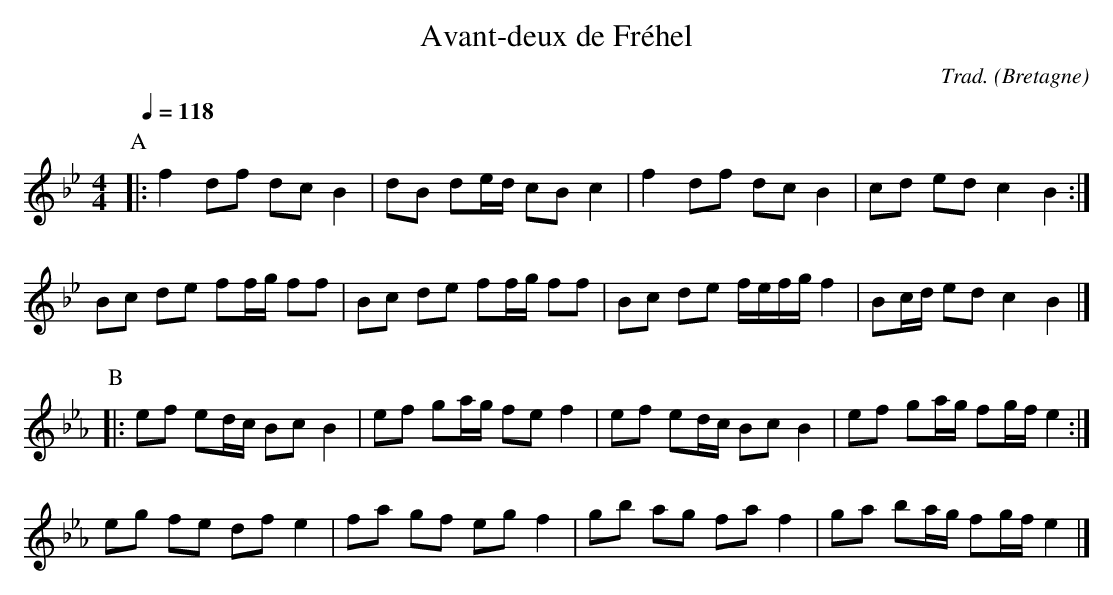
X:1
T:Avant-deux de Fréhel
C:Trad.
O:Bretagne
M:4/4
L:1/8
K:Bb
Q:1/4=118
P:A
|: f2 df dc B2 | dB de/d/ cB c2 | f2 df dc B2 | cd ed c2 B2 :|
Bc de ff/g/ ff | Bc de ff/g/ ff | Bc de f/e/f/g/ f2 | Bc/d/ ed c2 B2 |]
%%vskip 1
P:B
K:Eb
|: ef ed/c/ Bc B2 | ef ga/g/ fe f2 | ef ed/c/ Bc B2 | ef ga/g/ fg/f/ e2 :|
eg fe df e2 | fa gf eg f2 | gb ag fa f2 | ga ba/g/ fg/f/ e2 |]
